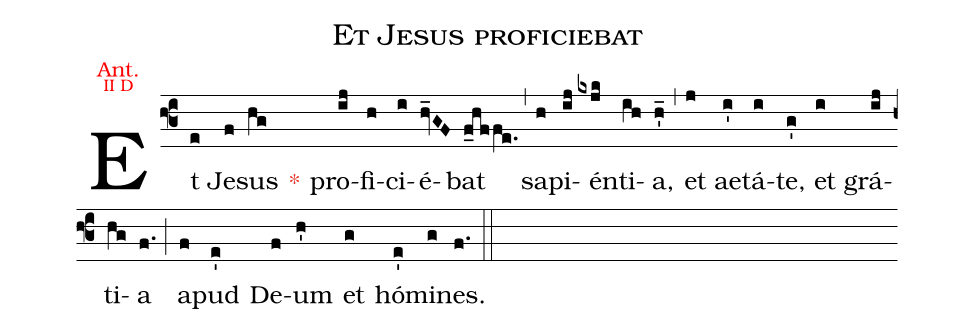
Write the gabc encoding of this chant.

name:Et Jesus proficiebat;
office-part:Antiphona;
annotation: {\color{red}\footnotesize Ant.};
annotation: {\color{red}\scriptsize II D};
%%
(f3) Et(e) Je(f)sus(hg) <c>*</c>() pro(ij)fi(h)ci(i)é(hv_GF)bat(f_hffe.) (,) sa(h)pi(ij)én(kxjk)ti(ih)a,(h'_) (,) et(j) ae(i')tá(i)te,(g') et(i) grá(ij)ti(hg)a(f.) (;) a(f)pud(e') De(f)um(h') et(g) hó(e')mi(g)nes.(f.) (::)
